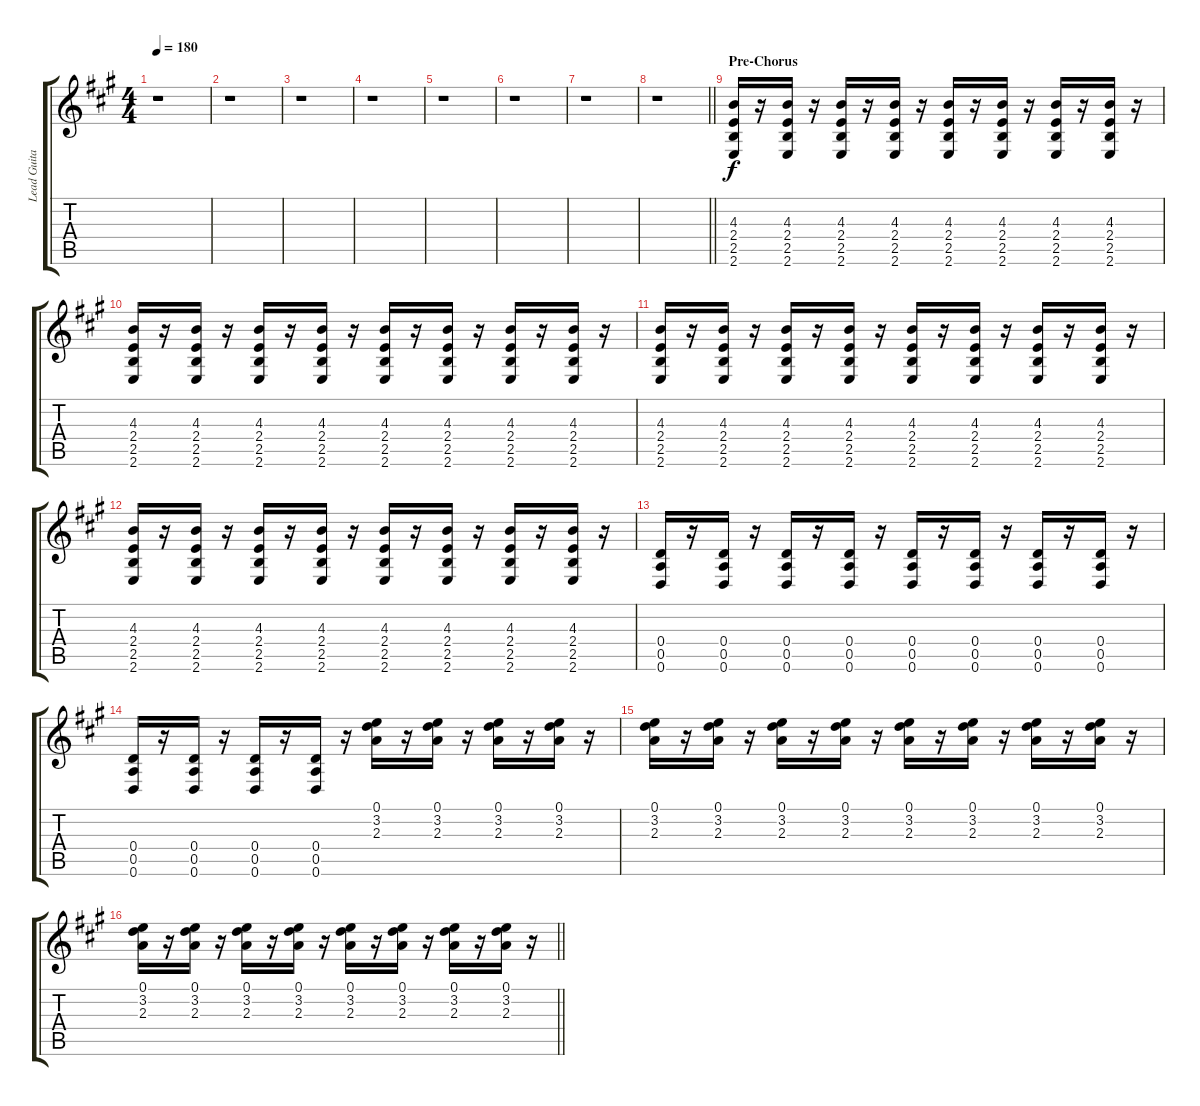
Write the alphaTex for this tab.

\track ("Lead Guitar (Adam Gontier)" "Lead Guita") {instrument distortionguitar}
\staff {score tabs}
\tuning (E4 B3 G3 D3 A2 D2) {hide}
\ts (4 4)
\tempo 180
\clef g2
\ks f#minor
r.1{dy f} |
r.1 |
r.1 |
r.1 |
r.1 |
r.1 |
r.1 |
\barLineRight lightlight
r.1 |
\section ("" "Pre-Chorus")
(4.3 2.4 2.5 2.6).16{volume 7} r.16 (4.3 2.4 2.5 2.6).16 r.16 (4.3 2.4 2.5 2.6).16 r.16 (4.3 2.4 2.5 2.6).16 r.16 (4.3 2.4 2.5 2.6).16 r.16 (4.3 2.4 2.5 2.6).16 r.16 (4.3 2.4 2.5 2.6).16 r.16 (4.3 2.4 2.5 2.6).16 r.16 |
(4.3 2.4 2.5 2.6).16 r.16 (4.3 2.4 2.5 2.6).16 r.16 (4.3 2.4 2.5 2.6).16 r.16 (4.3 2.4 2.5 2.6).16 r.16 (4.3 2.4 2.5 2.6).16 r.16 (4.3 2.4 2.5 2.6).16 r.16 (4.3 2.4 2.5 2.6).16 r.16 (4.3 2.4 2.5 2.6).16 r.16 |
(4.3 2.4 2.5 2.6).16 r.16 (4.3 2.4 2.5 2.6).16 r.16 (4.3 2.4 2.5 2.6).16 r.16 (4.3 2.4 2.5 2.6).16 r.16 (4.3 2.4 2.5 2.6).16 r.16 (4.3 2.4 2.5 2.6).16 r.16 (4.3 2.4 2.5 2.6).16 r.16 (4.3 2.4 2.5 2.6).16 r.16 |
(4.3 2.4 2.5 2.6).16 r.16 (4.3 2.4 2.5 2.6).16 r.16 (4.3 2.4 2.5 2.6).16 r.16 (4.3 2.4 2.5 2.6).16 r.16 (4.3 2.4 2.5 2.6).16 r.16 (4.3 2.4 2.5 2.6).16 r.16 (4.3 2.4 2.5 2.6).16 r.16 (4.3 2.4 2.5 2.6).16 r.16{volume 16} |
(0.4 0.5 0.6).16{volume 12} r.16 (0.4 0.5 0.6).16 r.16 (0.4 0.5 0.6).16 r.16 (0.4 0.5 0.6).16 r.16 (0.4 0.5 0.6).16 r.16 (0.4 0.5 0.6).16 r.16 (0.4 0.5 0.6).16 r.16 (0.4 0.5 0.6).16 r.16 |
(0.4 0.5 0.6).16 r.16 (0.4 0.5 0.6).16 r.16 (0.4 0.5 0.6).16 r.16 (0.4 0.5 0.6).16 r.16{volume 16} (0.1 3.2 2.3).16{volume 8} r.16 (0.1 3.2 2.3).16 r.16 (0.1 3.2 2.3).16 r.16 (0.1 3.2 2.3).16 r.16 |
(0.1 3.2 2.3).16 r.16 (0.1 3.2 2.3).16 r.16 (0.1 3.2 2.3).16 r.16 (0.1 3.2 2.3).16 r.16 (0.1 3.2 2.3).16 r.16 (0.1 3.2 2.3).16 r.16 (0.1 3.2 2.3).16 r.16 (0.1 3.2 2.3).16 r.16 |
\barLineRight lightlight
(0.1 3.2 2.3).16 r.16 (0.1 3.2 2.3).16 r.16 (0.1 3.2 2.3).16 r.16 (0.1 3.2 2.3).16 r.16 (0.1 3.2 2.3).16{volume 6} r.16 (0.1 3.2 2.3).16 r.16 (0.1 3.2 2.3).16 r.16 (0.1 3.2 2.3).16 r.16
